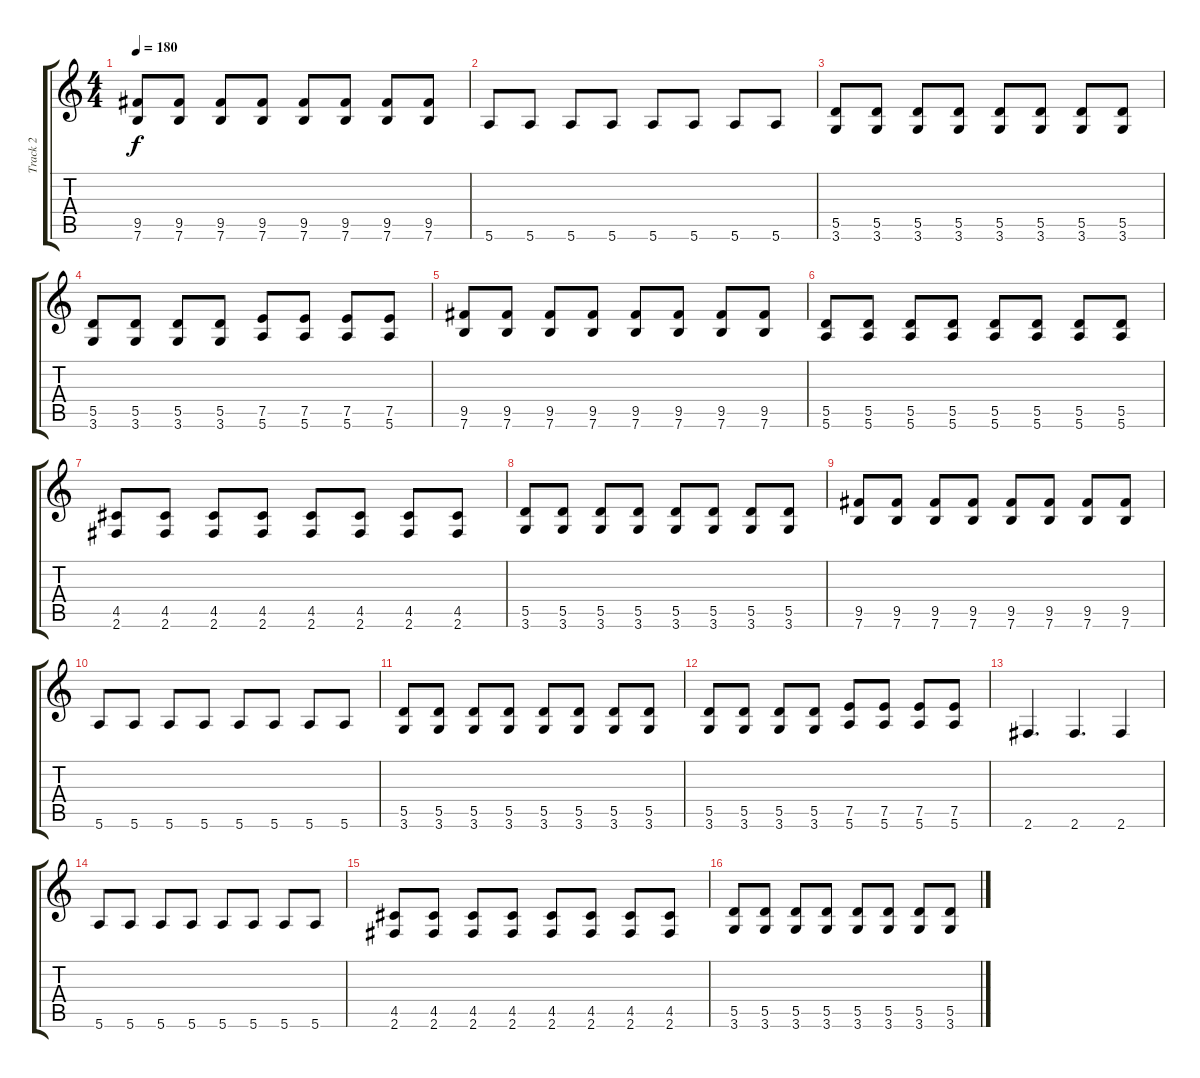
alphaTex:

\track ("Track 2" "Track 2") {instrument distortionguitar}
\staff {score tabs}
\tuning (E4 B3 G3 D3 A2 E2) {hide}
\ts (4 4)
\tempo 180
\clef g2
\ks c
(9.5 7.6).8{dy f} (9.5 7.6).8 (9.5 7.6).8 (9.5 7.6).8 (9.5 7.6).8 (9.5 7.6).8 (9.5 7.6).8 (9.5 7.6).8 |
5.6.8 5.6.8 5.6.8 5.6.8 5.6.8 5.6.8 5.6.8 5.6.8 |
(5.5 3.6).8 (5.5 3.6).8 (5.5 3.6).8 (5.5 3.6).8 (5.5 3.6).8 (5.5 3.6).8 (5.5 3.6).8 (5.5 3.6).8 |
(5.5 3.6).8 (5.5 3.6).8 (5.5 3.6).8 (5.5 3.6).8 (7.5 5.6).8 (7.5 5.6).8 (7.5 5.6).8 (7.5 5.6).8 |
(9.5 7.6).8 (9.5 7.6).8 (9.5 7.6).8 (9.5 7.6).8 (9.5 7.6).8 (9.5 7.6).8 (9.5 7.6).8 (9.5 7.6).8 |
(5.5 5.6).8 (5.5 5.6).8 (5.5 5.6).8 (5.5 5.6).8 (5.5 5.6).8 (5.5 5.6).8 (5.5 5.6).8 (5.5 5.6).8 |
(4.5 2.6).8 (4.5 2.6).8 (4.5 2.6).8 (4.5 2.6).8 (4.5 2.6).8 (4.5 2.6).8 (4.5 2.6).8 (4.5 2.6).8 |
(5.5 3.6).8 (5.5 3.6).8 (5.5 3.6).8 (5.5 3.6).8 (5.5 3.6).8 (5.5 3.6).8 (5.5 3.6).8 (5.5 3.6).8 |
(9.5 7.6).8 (9.5 7.6).8 (9.5 7.6).8 (9.5 7.6).8 (9.5 7.6).8 (9.5 7.6).8 (9.5 7.6).8 (9.5 7.6).8 |
5.6.8 5.6.8 5.6.8 5.6.8 5.6.8 5.6.8 5.6.8 5.6.8 |
(5.5 3.6).8 (5.5 3.6).8 (5.5 3.6).8 (5.5 3.6).8 (5.5 3.6).8 (5.5 3.6).8 (5.5 3.6).8 (5.5 3.6).8 |
(5.5 3.6).8 (5.5 3.6).8 (5.5 3.6).8 (5.5 3.6).8 (7.5 5.6).8 (7.5 5.6).8 (7.5 5.6).8 (7.5 5.6).8 |
2.6.4{d} 2.6.4{d} 2.6.4 |
5.6.8 5.6.8 5.6.8 5.6.8 5.6.8 5.6.8 5.6.8 5.6.8 |
(4.5 2.6).8 (4.5 2.6).8 (4.5 2.6).8 (4.5 2.6).8 (4.5 2.6).8 (4.5 2.6).8 (4.5 2.6).8 (4.5 2.6).8 |
(5.5 3.6).8 (5.5 3.6).8 (5.5 3.6).8 (5.5 3.6).8 (5.5 3.6).8 (5.5 3.6).8 (5.5 3.6).8 (5.5 3.6).8
